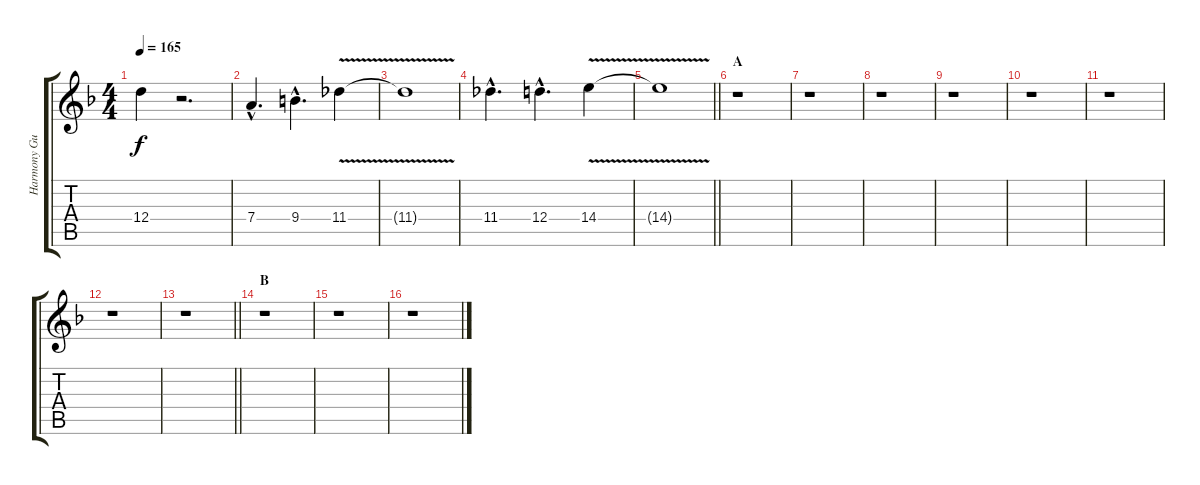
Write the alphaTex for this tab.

\track ("Harmony Guitar" "Harmony Gu") {instrument distortionguitar}
\staff {score tabs}
\tuning (E4 B3 G3 D3 A2 E2) {hide}
\ts (4 4)
\tempo 165
\clef g2
\ks f
12.4{t}.4{dy f} r.2{d} |
7.4{hac}.4{d} 9.4{hac}.4{d} 11.4{v}.4 |
11.4{t}.1 |
11.4{hac}.4{d} 12.4{hac}.4{d} 14.4{v}.4 |
\barLineRight lightlight
14.4{t}.1 |
\section ("" "A")
r.1 |
r.1 |
r.1 |
r.1 |
r.1 |
r.1 |
r.1 |
\barLineRight lightlight
r.1 |
\section ("" "B")
r.1 |
r.1 |
r.1
